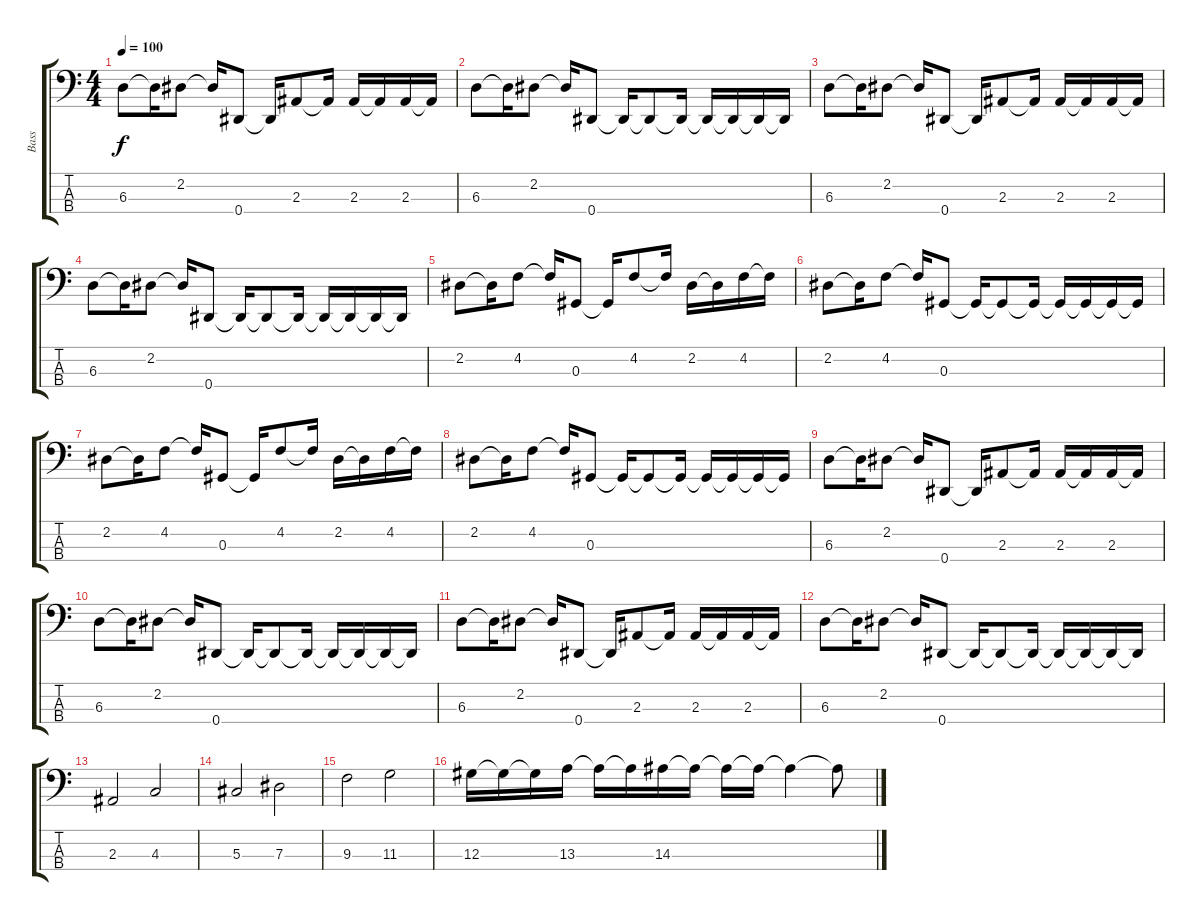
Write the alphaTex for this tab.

\track ("Bass" "Bass") {instrument electricbassfinger}
\staff {score tabs}
\tuning (Gb2 Db2 Ab1 Eb1) {hide}
\ts (4 4)
\tempo 100
\clef f4
\ks c
6.3.8{dy f} 6.3{t}.16 2.2.8 2.2{t}.16 0.4.8 0.4{t}.16 2.3.8 2.3{t}.16 2.3.16 2.3{t}.16 2.3.16 2.3{t}.16 |
6.3.8 6.3{t}.16 2.2.8 2.2{t}.16 0.4.8 0.4{t}.16 0.4{t}.8 0.4{t}.16 0.4{t}.16 0.4{t}.16 0.4{t}.16 0.4{t}.16 |
6.3.8 6.3{t}.16 2.2.8 2.2{t}.16 0.4.8 0.4{t}.16 2.3.8 2.3{t}.16 2.3.16 2.3{t}.16 2.3.16 2.3{t}.16 |
6.3.8 6.3{t}.16 2.2.8 2.2{t}.16 0.4.8 0.4{t}.16 0.4{t}.8 0.4{t}.16 0.4{t}.16 0.4{t}.16 0.4{t}.16 0.4{t}.16 |
2.2.8 2.2{t}.16 4.2.8 4.2{t}.16 0.3.8 0.3{t}.16 4.2.8 4.2{t}.16 2.2.16 2.2{t}.16 4.2.16 4.2{t}.16 |
2.2.8 2.2{t}.16 4.2.8 4.2{t}.16 0.3.8 0.3{t}.16 0.3{t}.8 0.3{t}.16 0.3{t}.16 0.3{t}.16 0.3{t}.16 0.3{t}.16 |
2.2.8 2.2{t}.16 4.2.8 4.2{t}.16 0.3.8 0.3{t}.16 4.2.8 4.2{t}.16 2.2.16 2.2{t}.16 4.2.16 4.2{t}.16 |
2.2.8 2.2{t}.16 4.2.8 4.2{t}.16 0.3.8 0.3{t}.16 0.3{t}.8 0.3{t}.16 0.3{t}.16 0.3{t}.16 0.3{t}.16 0.3{t}.16 |
6.3.8 6.3{t}.16 2.2.8 2.2{t}.16 0.4.8 0.4{t}.16 2.3.8 2.3{t}.16 2.3.16 2.3{t}.16 2.3.16 2.3{t}.16 |
6.3.8 6.3{t}.16 2.2.8 2.2{t}.16 0.4.8 0.4{t}.16 0.4{t}.8 0.4{t}.16 0.4{t}.16 0.4{t}.16 0.4{t}.16 0.4{t}.16 |
6.3.8 6.3{t}.16 2.2.8 2.2{t}.16 0.4.8 0.4{t}.16 2.3.8 2.3{t}.16 2.3.16 2.3{t}.16 2.3.16 2.3{t}.16 |
6.3.8 6.3{t}.16 2.2.8 2.2{t}.16 0.4.8 0.4{t}.16 0.4{t}.8 0.4{t}.16 0.4{t}.16 0.4{t}.16 0.4{t}.16 0.4{t}.16 |
2.3.2 4.3.2 |
5.3.2 7.3.2 |
9.3.2 11.3.2 |
12.3.16 12.3{t}.16 12.3{t}.16 13.3.16 13.3{t}.16 13.3{t}.16 14.3.16 14.3{t}.16 14.3{t}.16 14.3{t}.16 14.3{t}.4 14.3{t}.8
